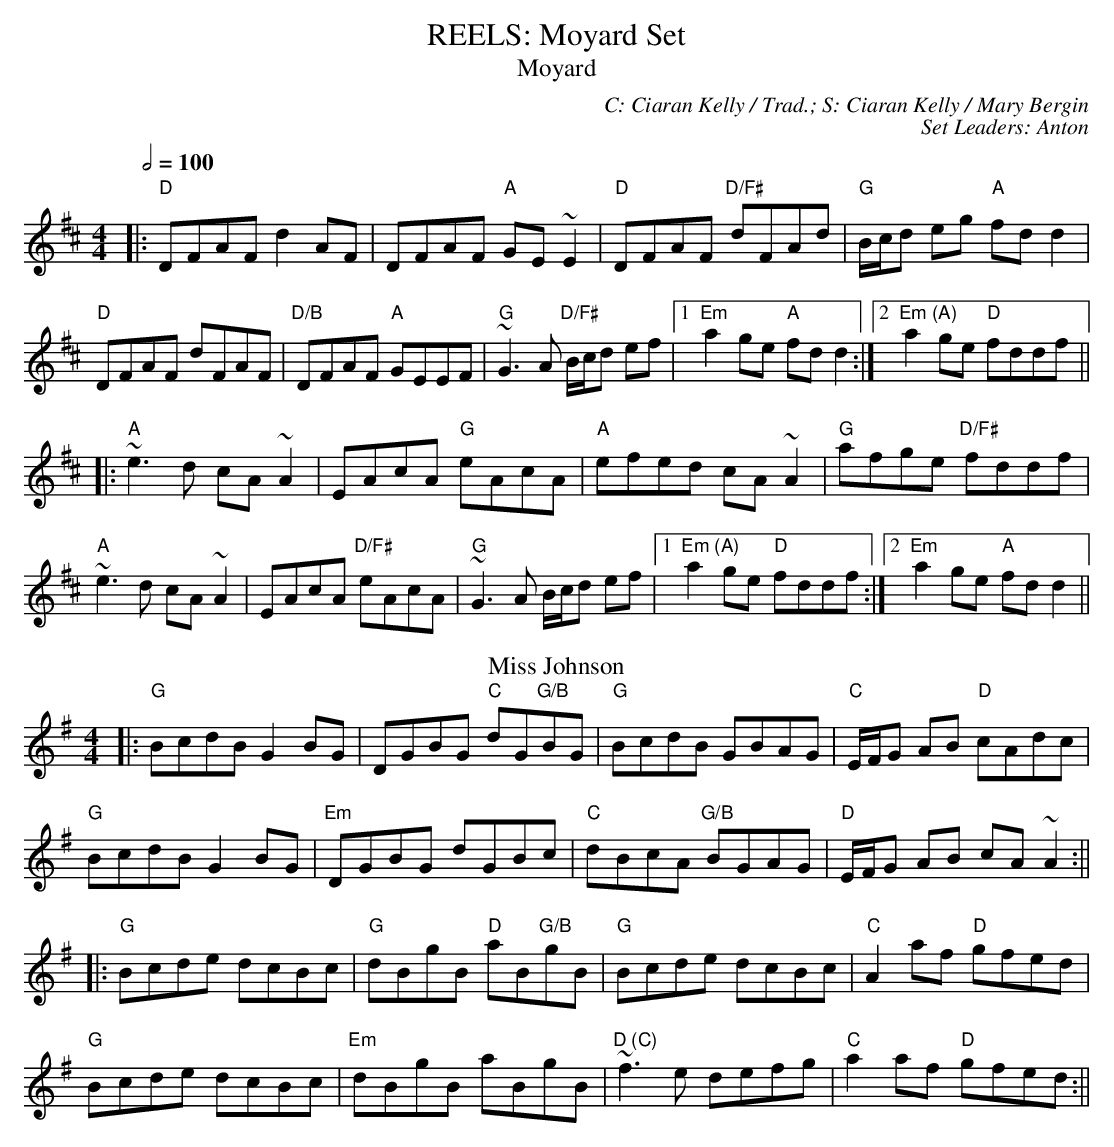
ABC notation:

X:1
T: REELS: Moyard Set
T: Moyard
C: C: Ciaran Kelly / Trad.; S: Ciaran Kelly / Mary Bergin
C: Set Leaders: Anton
M: 4/4
L: 1/8
Q: 1/2=100
K: Dmaj
|:"D"DFAF d2 AF|DFAF "A"GE~E2|"D"DFAF "D/F#"dFAd|"G"B/c/d eg "A"fd d2|
"D"DFAF dFAF|"D/B"DFAF "A"GEEF|"G"~G3A "D/F#"B/c/d ef|1 "Em"a2 ge "A"fd d2:|2 "Em (A)"a2 ge "D"fddf||
|:"A"~e3d cA~A2|EAcA "G"eAcA|"A"efed cA~A2|"G"afge "D/F#"fddf|
"A"~e3d cA~A2|EAcA "D/F#"eAcA|"G"~G3A B/c/d ef|1 "Em (A)"a2 ge "D"fddf:|2 "Em"a2 ge "A"fd d2||
T: Miss Johnson
K: Gmaj
|:"G"BcdB G2 BG|DGBG "C"dG"G/B"BG|"G"BcdB GBAG|"C"E/F/G AB "D"cAdc|
"G"BcdB G2 BG|"Em"DGBG dGBc|"C"dBcA "G/B"BGAG|"D"E/F/G AB cA~A2:||
|:"G"Bcde dcBc|"G"dBgB "D"aB"G/B"gB|"G"Bcde dcBc|"C"A2 af "D"gfed|
"G"Bcde dcBc|"Em"dBgB aBgB|"D (C)"~f3e defg|"C"a2 af "D"gfed:||
